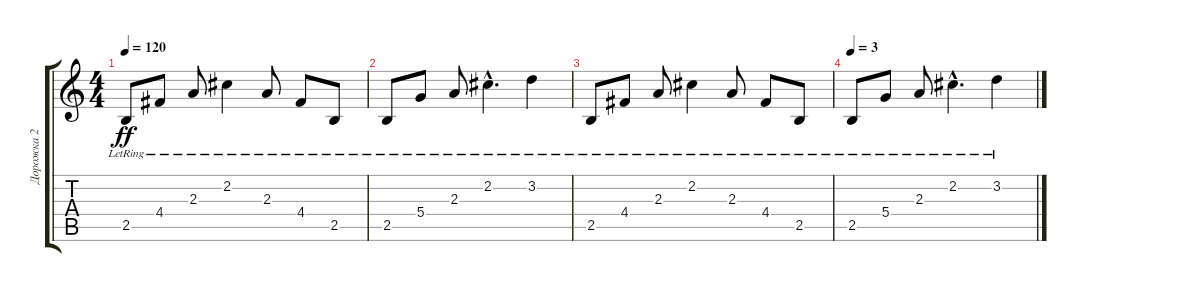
\track ("Дорожка 2" "Дорожка 2") {instrument acousticguitarsteel}
\staff {score tabs}
\tuning (E4 B3 G3 D3 A2 E2) {hide}
\ts (4 4)
\tempo 120
\clef g2
\ks c
2.5{lr}.8{dy ff} 4.4{lr}.8 2.3{lr}.8 2.2{lr}.4 2.3{lr}.8 4.4{lr}.8 2.5{lr}.8 |
2.5{lr}.8 5.4{lr}.8 2.3{lr}.8 2.2{hac lr}.4{d} 3.2{lr}.4 |
2.5{lr}.8 4.4{lr}.8 2.3{lr}.8 2.2{lr}.4 2.3{lr}.8 4.4{lr}.8 2.5{lr}.8 |
\tempo 3
2.5{lr}.8 5.4{lr}.8 2.3{lr}.8 2.2{hac lr}.4{d} 3.2{lr}.4
